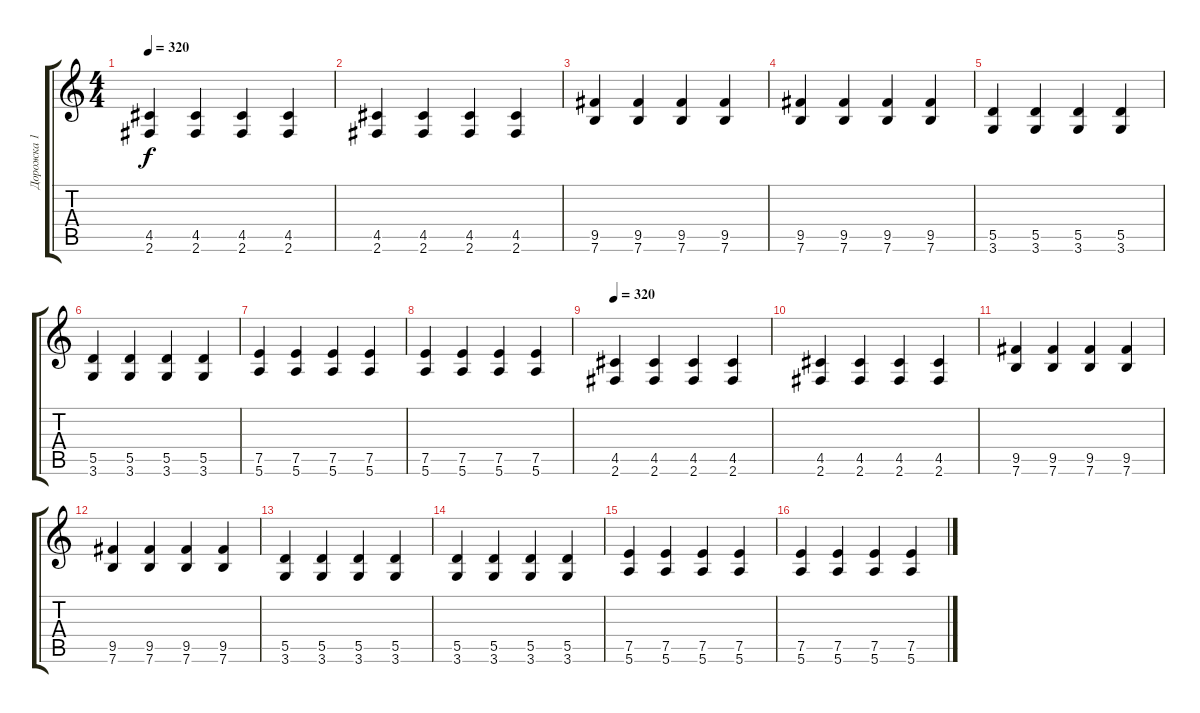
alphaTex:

\track ("Дорожка 1" "Дорожка 1") {instrument overdrivenguitar}
\staff {score tabs}
\tuning (E4 B3 G3 D3 A2 E2) {hide}
\ts (4 4)
\tempo 320
\clef g2
\ks c
(4.5 2.6).4{dy f} (4.5 2.6).4 (4.5 2.6).4 (4.5 2.6).4 |
(4.5 2.6).4 (4.5 2.6).4 (4.5 2.6).4 (4.5 2.6).4 |
(9.5 7.6).4 (9.5 7.6).4 (9.5 7.6).4 (9.5 7.6).4 |
(9.5 7.6).4 (9.5 7.6).4 (9.5 7.6).4 (9.5 7.6).4 |
(5.5 3.6).4 (5.5 3.6).4 (5.5 3.6).4 (5.5 3.6).4 |
(5.5 3.6).4 (5.5 3.6).4 (5.5 3.6).4 (5.5 3.6).4 |
(7.5 5.6).4 (7.5 5.6).4 (7.5 5.6).4 (7.5 5.6).4 |
(7.5 5.6).4 (7.5 5.6).4 (7.5 5.6).4 (7.5 5.6).4 |
\tempo 320
(4.5 2.6).4 (4.5 2.6).4 (4.5 2.6).4 (4.5 2.6).4 |
(4.5 2.6).4 (4.5 2.6).4 (4.5 2.6).4 (4.5 2.6).4 |
(9.5 7.6).4 (9.5 7.6).4 (9.5 7.6).4 (9.5 7.6).4 |
(9.5 7.6).4 (9.5 7.6).4 (9.5 7.6).4 (9.5 7.6).4 |
(5.5 3.6).4 (5.5 3.6).4 (5.5 3.6).4 (5.5 3.6).4 |
(5.5 3.6).4 (5.5 3.6).4 (5.5 3.6).4 (5.5 3.6).4 |
(7.5 5.6).4 (7.5 5.6).4 (7.5 5.6).4 (7.5 5.6).4 |
(7.5 5.6).4 (7.5 5.6).4 (7.5 5.6).4 (7.5 5.6).4
